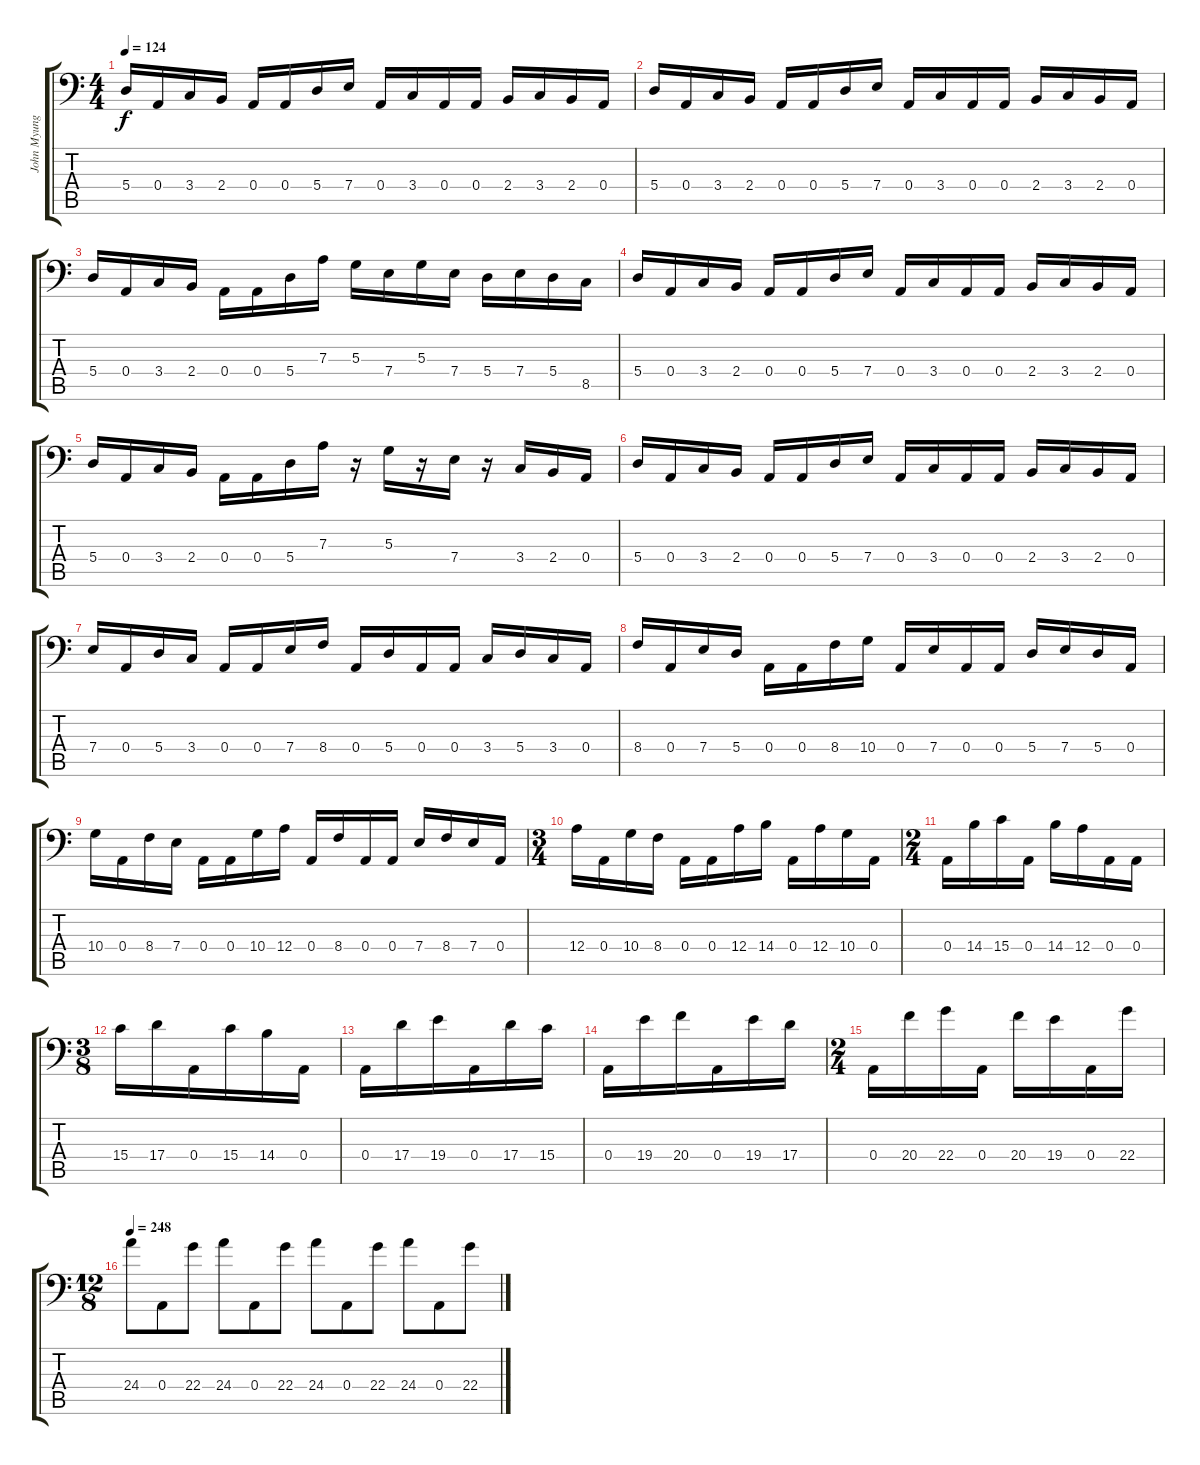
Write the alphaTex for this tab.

\track ("John Myung - 6 Strings Bass" "John Myung") {instrument electricbassfinger}
\staff {score tabs}
\tuning (C3 G2 D2 A1 E1 B0) {hide}
\ts (4 4)
\tempo 124
\clef f4
\ks c
5.4.16{dy f} 0.4.16 3.4.16 2.4.16 0.4.16 0.4.16 5.4.16 7.4.16 0.4.16 3.4.16 0.4.16 0.4.16 2.4.16 3.4.16 2.4.16 0.4.16 |
5.4.16 0.4.16 3.4.16 2.4.16 0.4.16 0.4.16 5.4.16 7.4.16 0.4.16 3.4.16 0.4.16 0.4.16 2.4.16 3.4.16 2.4.16 0.4.16 |
5.4.16 0.4.16 3.4.16 2.4.16 0.4.16 0.4.16 5.4.16 7.3.16 5.3.16 7.4.16 5.3.16 7.4.16 5.4.16 7.4.16 5.4.16 8.5.16 |
5.4.16 0.4.16 3.4.16 2.4.16 0.4.16 0.4.16 5.4.16 7.4.16 0.4.16 3.4.16 0.4.16 0.4.16 2.4.16 3.4.16 2.4.16 0.4.16 |
5.4.16 0.4.16 3.4.16 2.4.16 0.4.16 0.4.16 5.4.16 7.3.16 r.16 5.3.16 r.16 7.4.16 r.16 3.4.16 2.4.16 0.4.16 |
5.4.16 0.4.16 3.4.16 2.4.16 0.4.16 0.4.16 5.4.16 7.4.16 0.4.16 3.4.16 0.4.16 0.4.16 2.4.16 3.4.16 2.4.16 0.4.16 |
7.4.16 0.4.16 5.4.16 3.4.16 0.4.16 0.4.16 7.4.16 8.4.16 0.4.16 5.4.16 0.4.16 0.4.16 3.4.16 5.4.16 3.4.16 0.4.16 |
8.4.16 0.4.16 7.4.16 5.4.16 0.4.16 0.4.16 8.4.16 10.4.16 0.4.16 7.4.16 0.4.16 0.4.16 5.4.16 7.4.16 5.4.16 0.4.16 |
10.4.16 0.4.16 8.4.16 7.4.16 0.4.16 0.4.16 10.4.16 12.4.16 0.4.16 8.4.16 0.4.16 0.4.16 7.4.16 8.4.16 7.4.16 0.4.16 |
\ts (3 4)
12.4.16 0.4.16 10.4.16 8.4.16 0.4.16 0.4.16 12.4.16 14.4.16 0.4.16 12.4.16 10.4.16 0.4.16 |
\ts (2 4)
0.4.16 14.4.16 15.4.16 0.4.16 14.4.16 12.4.16 0.4.16 0.4.16 |
\ts (3 8)
15.4.16 17.4.16 0.4.16 15.4.16 14.4.16 0.4.16 |
0.4.16 17.4.16 19.4.16 0.4.16 17.4.16 15.4.16 |
0.4.16 19.4.16 20.4.16 0.4.16 19.4.16 17.4.16 |
\ts (2 4)
0.4.16 20.4.16 22.4.16 0.4.16 20.4.16 19.4.16 0.4.16 22.4.16 |
\ts (12 8)
\tempo 248
24.4.8 0.4.8 22.4.8 24.4.8 0.4.8 22.4.8 24.4.8 0.4.8 22.4.8 24.4.8 0.4.8 22.4.8
